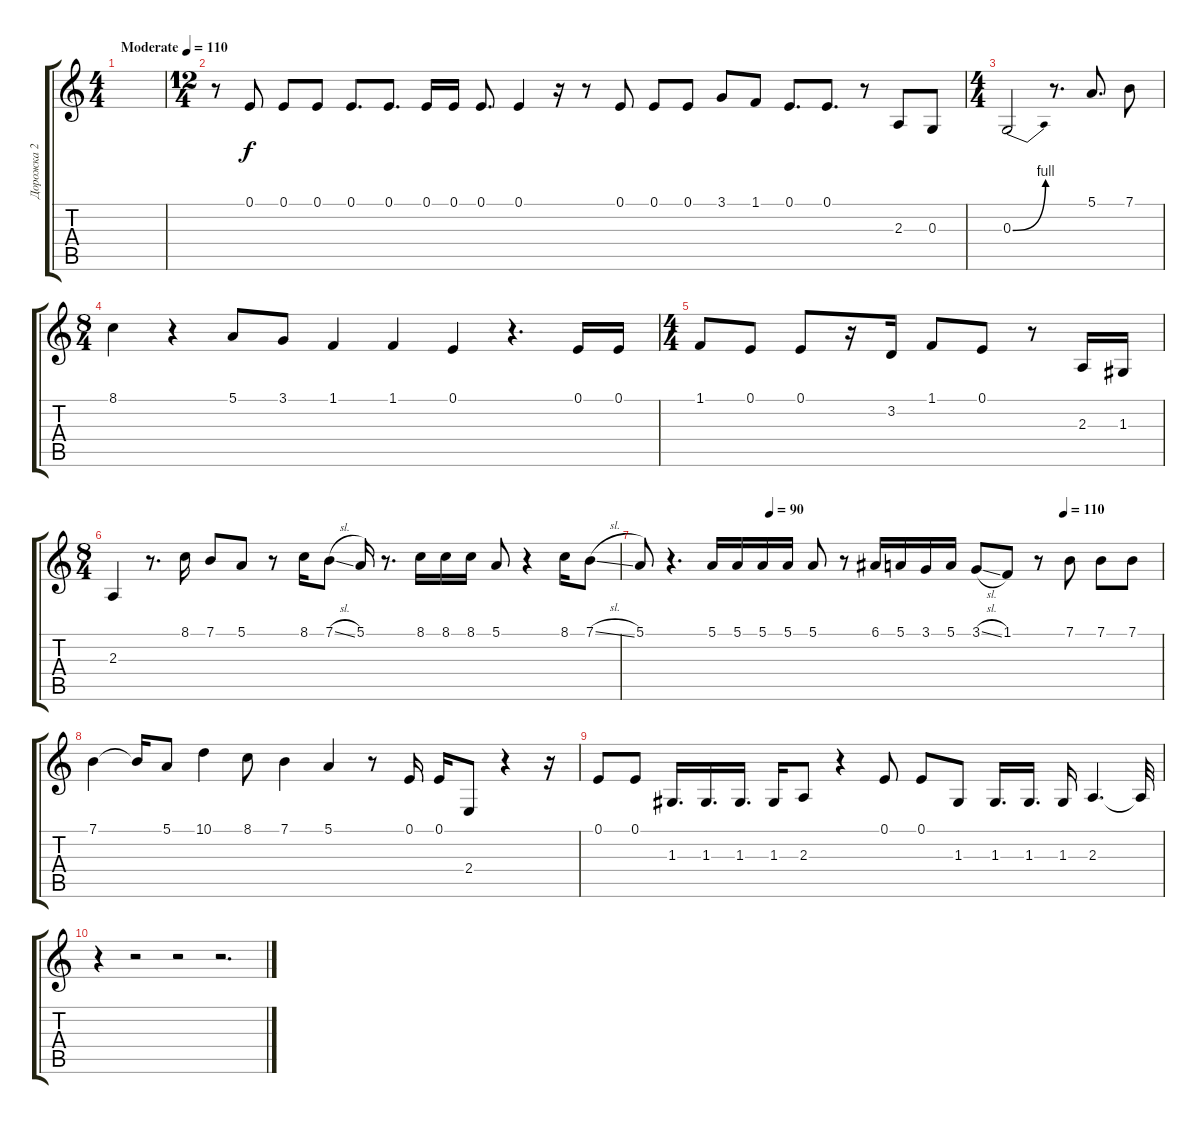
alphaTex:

\track ("Дорожка 2" "Дорожка 2") {instrument tuba}
\staff {score tabs}
\tuning (E4 B3 G3 D3 A2 E2) {hide}
\ts (4 4)
\tempo (110 "Moderate")
\clef g2
\ks c
|
\ts (12 4)
r.8 0.1.8 0.1.8 0.1.8 0.1.8{d} 0.1.8{d} 0.1.16 0.1.16 0.1.8{d} 0.1.4 r.16 r.8 0.1.8 0.1.8 0.1.8 3.1.8 1.1.8 0.1.8{d} 0.1.8{d} r.8 2.3.8 0.3.8 |
\ts (4 4)
0.3{be (bend 0 0 60 4)}.2 r.8{d} 5.1.8{d} 7.1.8 |
\ts (8 4)
8.1.4 r.4 5.1.8 3.1.8 1.1.4 1.1.4 0.1.4 r.4{d} 0.1.16 0.1.16 |
\ts (4 4)
1.1.8 0.1.8 0.1.8 r.16 3.2.16 1.1.8 0.1.8 r.8 2.3.16 1.3.16 |
\ts (8 4)
2.3.4 r.8{d} 8.1.16 7.1.8 5.1.8 r.8 8.1.16 7.1{sl}.8 5.1.16 r.8{d} 8.1.16 8.1.16 8.1.16 5.1.8 r.4 8.1.16 7.1{sl}.8 |
\tempo (90 0.25)
\tempo (110 0.8125)
5.1.8 r.4{d} 5.1.16 5.1.16 5.1.16 5.1.16 5.1.8 r.8 6.1.16 5.1.16 3.1.16 5.1.16 3.1{sl}.8 1.1.8 r.8 7.1.8 7.1.8 7.1.8 |
7.1.4 7.1{t}.16 5.1.8 10.1.4 8.1.8 7.1.4 5.1.4 r.8 0.1.16 0.1.16 2.4.8 r.4 r.16 |
0.1.8 0.1.8 1.3.16{d} 1.3.16{d} 1.3.16{d} 1.3.16 2.3.8 r.4 0.1.8 0.1.8 1.3.8 1.3.16{d} 1.3.16{d} 1.3.16 2.3.4{d} 2.3{t}.32 |
r.4 r.2 r.2 r.2{d}
